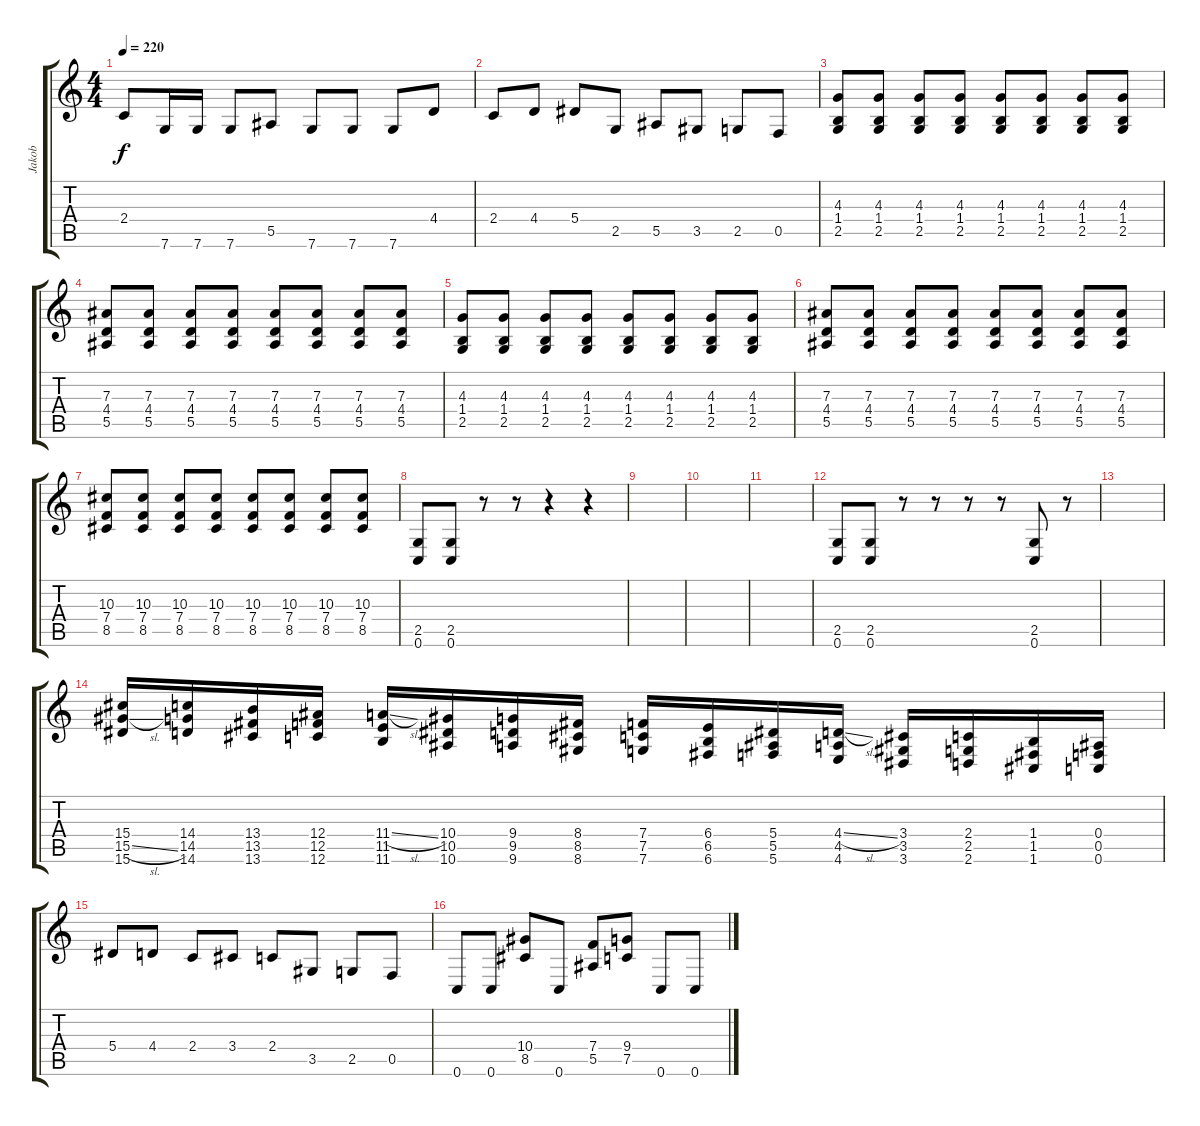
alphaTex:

\track ("Jakob" "Jakob") {instrument distortionguitar}
\staff {score tabs}
\tuning (C4 G3 Eb3 Bb2 F2 C2) {hide}
\ts (4 4)
\tempo 220
\clef g2
\ks c
2.4.8{dy f} 7.6.16 7.6.16 7.6.8 5.5.8 7.6.8 7.6.8 7.6.8 4.4.8 |
2.4.8 4.4.8 5.4.8 2.5.8 5.5.8 3.5.8 2.5.8 0.5.8 |
(4.3 1.4 2.5).8 (4.3 1.4 2.5).8 (4.3 1.4 2.5).8 (4.3 1.4 2.5).8 (4.3 1.4 2.5).8 (4.3 1.4 2.5).8 (4.3 1.4 2.5).8 (4.3 1.4 2.5).8 |
(7.3 4.4 5.5).8 (7.3 4.4 5.5).8 (7.3 4.4 5.5).8 (7.3 4.4 5.5).8 (7.3 4.4 5.5).8 (7.3 4.4 5.5).8 (7.3 4.4 5.5).8 (7.3 4.4 5.5).8 |
(4.3 1.4 2.5).8 (4.3 1.4 2.5).8 (4.3 1.4 2.5).8 (4.3 1.4 2.5).8 (4.3 1.4 2.5).8 (4.3 1.4 2.5).8 (4.3 1.4 2.5).8 (4.3 1.4 2.5).8 |
(7.3 4.4 5.5).8 (7.3 4.4 5.5).8 (7.3 4.4 5.5).8 (7.3 4.4 5.5).8 (7.3 4.4 5.5).8 (7.3 4.4 5.5).8 (7.3 4.4 5.5).8 (7.3 4.4 5.5).8 |
(10.3 7.4 8.5).8 (10.3 7.4 8.5).8 (10.3 7.4 8.5).8 (10.3 7.4 8.5).8 (10.3 7.4 8.5).8 (10.3 7.4 8.5).8 (10.3 7.4 8.5).8 (10.3 7.4 8.5).8 |
(2.5 0.6).8 (2.5 0.6).8 r.8 r.8 r.4 r.4 |
|
|
|
(2.5 0.6).8 (2.5 0.6).8 r.8 r.8 r.8 r.8 (2.5 0.6).8 r.8 |
|
(15.4 15.5{sl} 15.6).16{instrument guitarfretnoise} (14.4 14.5 14.6).16 (13.4 13.5 13.6).16 (12.4 12.5 12.6).16 (11.4{sl} 11.5 11.6).16 (10.4 10.5 10.6).16 (9.4 9.5 9.6).16 (8.4 8.5 8.6).16 (7.4 7.5 7.6).16 (6.4 6.5 6.6).16 (5.4 5.5 5.6).16 (4.4{sl} 4.5 4.6).16 (3.4 3.5 3.6).16 (2.4 2.5 2.6).16 (1.4 1.5 1.6).16 (0.4 0.5 0.6).16 |
5.4.8{instrument distortionguitar} 4.4.8 2.4.8 3.4.8 2.4.8 3.5.8 2.5.8 0.5.8 |
0.6.8 0.6.8 (10.4 8.5).8 0.6.8 (7.4 5.5).8 (9.4 7.5).8 0.6.8 0.6.8
